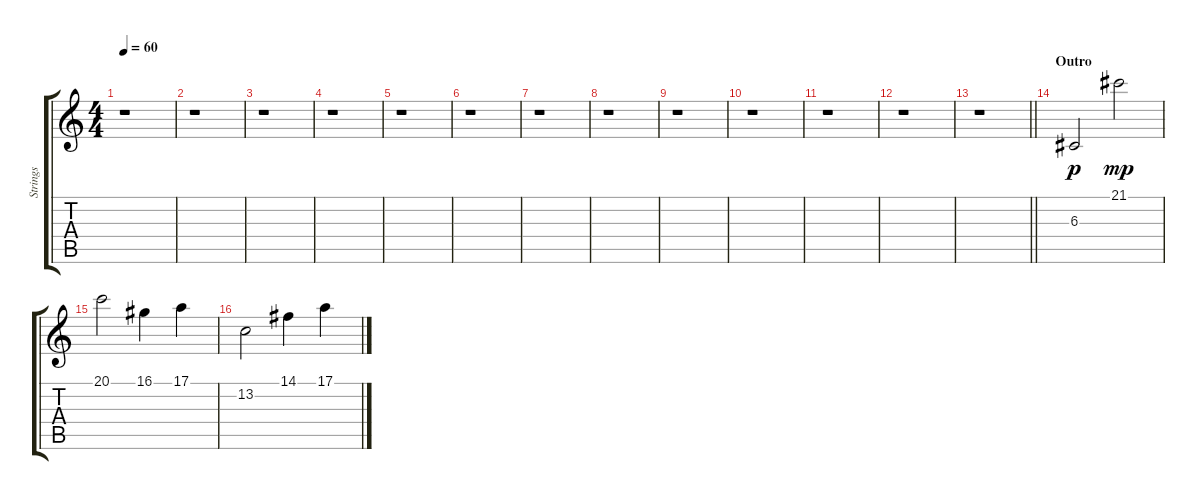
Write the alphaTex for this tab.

\track ("Strings" "Strings") {instrument stringensemble1}
\staff {score tabs}
\tuning (E4 B3 G3 D3 A2 E2) {hide}
\ts (4 4)
\tempo 60
\clef g2
\ks c
r.1{dy f} |
r.1 |
r.1 |
r.1 |
r.1 |
r.1 |
r.1 |
r.1 |
r.1 |
r.1 |
r.1 |
r.1 |
\barLineRight lightlight
r.1{volume 13 balance 8} |
\section ("" "Outro")
6.3.2{dy p} 21.1.2{dy mp} |
20.1.2 16.1.4 17.1.4 |
13.2.2 14.1.4 17.1.4
